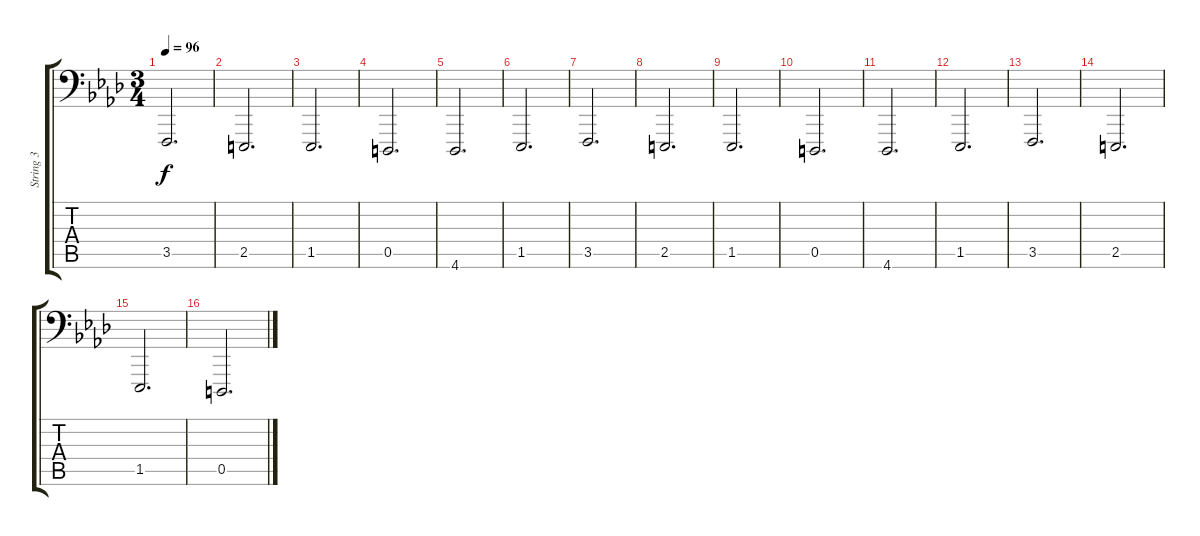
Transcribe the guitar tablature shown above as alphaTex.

\track ("String 3" "String 3") {instrument stringensemble1}
\staff {score tabs}
\tuning (Bb2 F2 C2 G1 D1 A0) {hide}
\ts (3 4)
\tempo 96
\clef f4
\ks fminor
3.5.2{d dy f} |
2.5.2{d} |
1.5.2{d} |
0.5.2{d} |
4.6.2{d} |
1.5.2{d} |
3.5.2{d} |
2.5.2{d} |
1.5.2{d} |
0.5.2{d} |
4.6.2{d} |
1.5.2{d} |
3.5.2{d} |
2.5.2{d} |
1.5.2{d} |
0.5.2{d}
